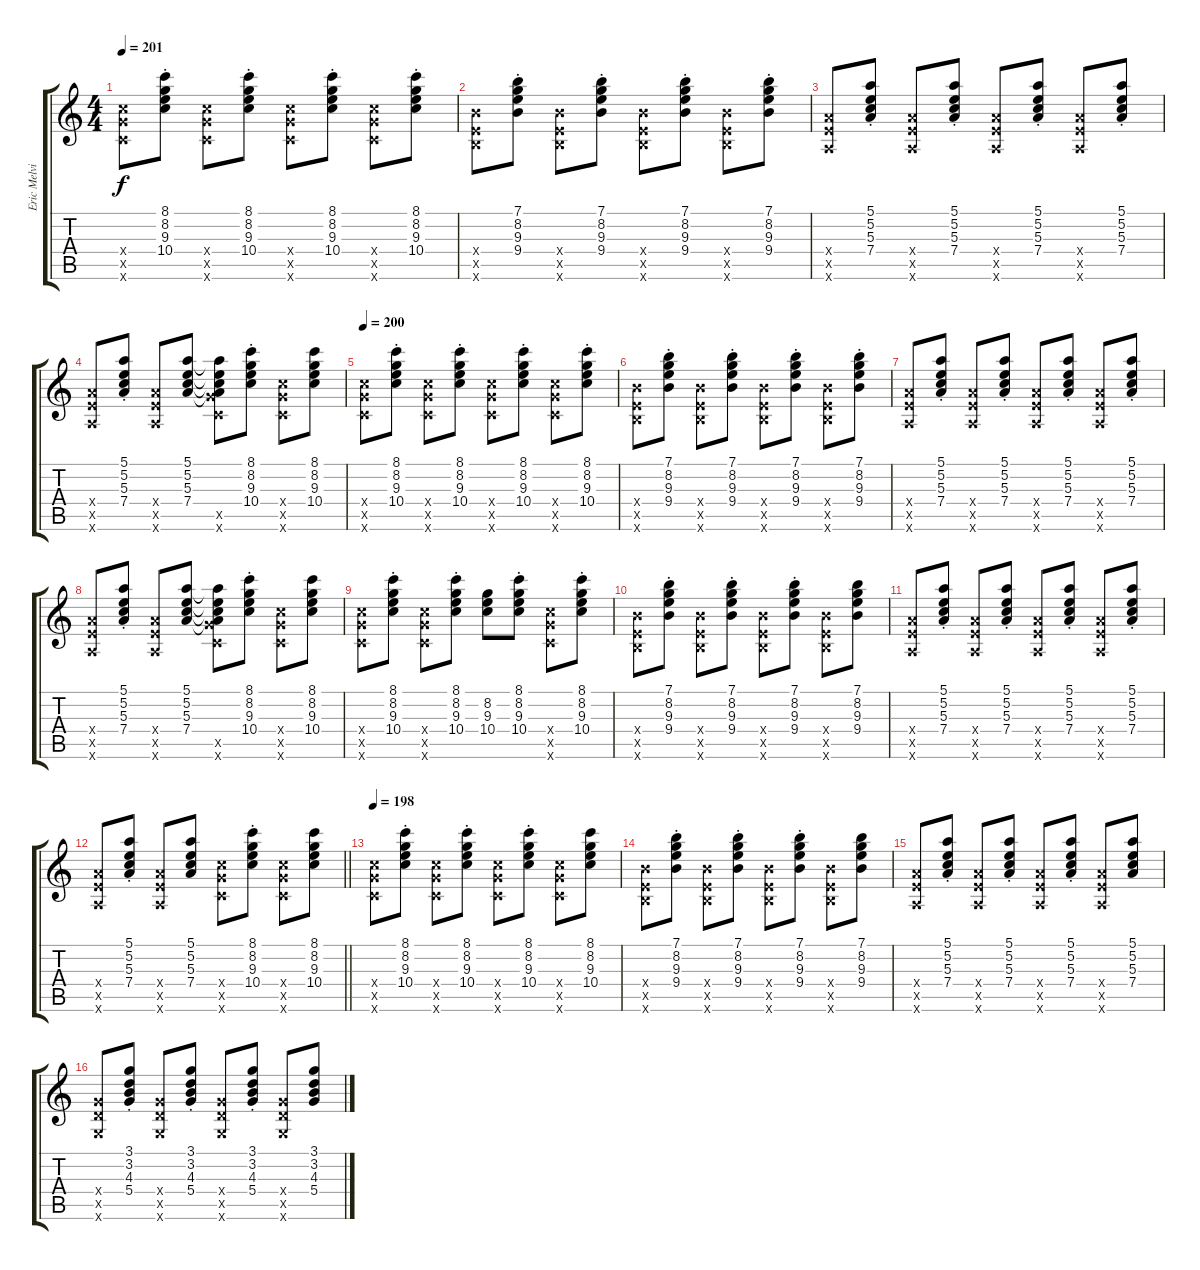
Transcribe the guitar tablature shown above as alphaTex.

\track ("Eric Melvin" "Eric Melvi") {instrument electricguitarjazz}
\staff {score tabs}
\tuning (E4 B3 G3 D3 A2 E2) {hide}
\ts (4 4)
\tempo 201
\clef g2
\ks c
(10.4{x} 10.5{x} 8.6{x}).8{dy f} (8.1{st} 8.2{st} 9.3{st} 10.4{st}).8 (10.4{x} 10.5{x} 8.6{x}).8 (8.1{st} 8.2{st} 9.3{st} 10.4{st}).8 (10.4{x} 10.5{x} 8.6{x}).8 (8.1{st} 8.2{st} 9.3{st} 10.4{st}).8 (10.4{x} 10.5{x} 8.6{x}).8 (8.1{st} 8.2{st} 9.3{st} 10.4{st}).8 |
(9.4{x} 7.5{x} 7.6{x}).8 (7.1{st} 8.2{st} 9.3{st} 9.4{st}).8 (9.4{x} 7.5{x} 7.6{x}).8 (7.1{st} 8.2{st} 9.3{st} 9.4{st}).8 (9.4{x} 7.5{x} 7.6{x}).8 (7.1{st} 8.2{st} 9.3{st} 9.4{st}).8 (9.4{x} 7.5{x} 7.6{x}).8 (7.1{st} 8.2{st} 9.3{st} 9.4{st}).8 |
(7.4{x} 7.5{x} 5.6{x}).8 (5.1{st} 5.2{st} 5.3{st} 7.4{st}).8 (7.4{x} 7.5{x} 5.6{x}).8 (5.1{st} 5.2{st} 5.3{st} 7.4{st}).8 (7.4{x} 7.5{x} 5.6{x}).8 (5.1{st} 5.2{st} 5.3{st} 7.4{st}).8 (7.4{x} 7.5{x} 5.6{x}).8 (5.1{st} 5.2{st} 5.3{st} 7.4{st}).8 |
(7.4{x} 7.5{x} 5.6{x}).8 (5.1{st} 5.2{st} 5.3{st} 7.4{st}).8 (7.4{x} 7.5{x} 5.6{x}).8 (5.1 5.2 5.3 7.4).8 (5.1{t} 5.2{t} 5.3{t} 7.4{t} 10.5{x} 8.6{x}).8 (8.1{st} 8.2{st} 9.3{st} 10.4{st}).8 (10.4{x} 10.5{x} 8.6{x}).8 (8.1 8.2 9.3 10.4).8 |
\tempo 200
(10.4{x} 10.5{x} 8.6{x}).8 (8.1{st} 8.2{st} 9.3{st} 10.4{st}).8 (10.4{x} 10.5{x} 8.6{x}).8 (8.1{st} 8.2{st} 9.3{st} 10.4{st}).8 (10.4{x} 10.5{x} 8.6{x}).8 (8.1{st} 8.2{st} 9.3{st} 10.4{st}).8 (10.4{x} 10.5{x} 8.6{x}).8 (8.1{st} 8.2{st} 9.3{st} 10.4{st}).8 |
(9.4{x} 7.5{x} 7.6{x}).8 (7.1{st} 8.2{st} 9.3{st} 9.4{st}).8 (9.4{x} 7.5{x} 7.6{x}).8 (7.1{st} 8.2{st} 9.3{st} 9.4{st}).8 (9.4{x} 7.5{x} 7.6{x}).8 (7.1{st} 8.2{st} 9.3{st} 9.4{st}).8 (9.4{x} 7.5{x} 7.6{x}).8 (7.1{st} 8.2{st} 9.3{st} 9.4{st}).8 |
(7.4{x} 7.5{x} 5.6{x}).8 (5.1{st} 5.2{st} 5.3{st} 7.4{st}).8 (7.4{x} 7.5{x} 5.6{x}).8 (5.1{st} 5.2{st} 5.3{st} 7.4{st}).8 (7.4{x} 7.5{x} 5.6{x}).8 (5.1{st} 5.2{st} 5.3{st} 7.4{st}).8 (7.4{x} 7.5{x} 5.6{x}).8 (5.1{st} 5.2{st} 5.3{st} 7.4{st}).8 |
(7.4{x} 7.5{x} 5.6{x}).8 (5.1{st} 5.2{st} 5.3{st} 7.4{st}).8 (7.4{x} 7.5{x} 5.6{x}).8 (5.1 5.2 5.3 7.4).8 (5.1{t} 5.2{t} 5.3{t} 7.4{t} 10.5{x} 8.6{x}).8 (8.1{st} 8.2{st} 9.3{st} 10.4{st}).8 (10.4{x} 10.5{x} 8.6{x}).8 (8.1 8.2 9.3 10.4).8 |
(10.4{x} 10.5{x} 8.6{x}).8 (8.1{st} 8.2{st} 9.3{st} 10.4{st}).8 (10.4{x} 10.5{x} 8.6{x}).8 (8.1{st} 8.2{st} 9.3{st} 10.4{st}).8 (8.2 9.3 10.4).8 (8.1{st} 8.2{st} 9.3{st} 10.4{st}).8 (10.4{x} 10.5{x} 8.6{x}).8 (8.1{st} 8.2{st} 9.3{st} 10.4{st}).8 |
(9.4{x} 7.5{x} 7.6{x}).8 (7.1{st} 8.2{st} 9.3{st} 9.4{st}).8 (9.4{x} 7.5{x} 7.6{x}).8 (7.1{st} 8.2{st} 9.3{st} 9.4{st}).8 (9.4{x} 7.5{x} 7.6{x}).8 (7.1{st} 8.2{st} 9.3{st} 9.4{st}).8 (9.4{x} 7.5{x} 7.6{x}).8 (7.1 8.2 9.3 9.4).8 |
(7.4{x} 7.5{x} 5.6{x}).8 (5.1{st} 5.2{st} 5.3{st} 7.4{st}).8 (7.4{x} 7.5{x} 5.6{x}).8 (5.1{st} 5.2{st} 5.3{st} 7.4{st}).8 (7.4{x} 7.5{x} 5.6{x}).8 (5.1{st} 5.2{st} 5.3{st} 7.4{st}).8 (7.4{x} 7.5{x} 5.6{x}).8 (5.1{st} 5.2{st} 5.3{st} 7.4{st}).8 |
\barLineRight lightlight
(7.4{x} 7.5{x} 5.6{x}).8 (5.1{st} 5.2{st} 5.3{st} 7.4{st}).8 (7.4{x} 7.5{x} 5.6{x}).8 (5.1 5.2 5.3 7.4).8 (10.4{x} 10.5{x} 8.6{x}).8 (8.1{st} 8.2{st} 9.3{st} 10.4{st}).8 (10.4{x} 10.5{x} 8.6{x}).8 (8.1 8.2 9.3 10.4).8 |
\section ("" "")
\tempo 198
(10.4{x} 10.5{x} 8.6{x}).8 (8.1{st} 8.2{st} 9.3{st} 10.4{st}).8 (10.4{x} 10.5{x} 8.6{x}).8 (8.1{st} 8.2{st} 9.3{st} 10.4{st}).8 (10.4{x} 10.5{x} 8.6{x}).8 (8.1{st} 8.2{st} 9.3{st} 10.4{st}).8 (10.4{x} 10.5{x} 8.6{x}).8 (8.1 8.2 9.3 10.4).8 |
(9.4{x} 7.5{x} 7.6{x}).8 (7.1{st} 8.2{st} 9.3{st} 9.4{st}).8 (9.4{x} 7.5{x} 7.6{x}).8 (7.1{st} 8.2{st} 9.3{st} 9.4{st}).8 (9.4{x} 7.5{x} 7.6{x}).8 (7.1{st} 8.2{st} 9.3{st} 9.4{st}).8 (9.4{x} 7.5{x} 7.6{x}).8 (7.1 8.2 9.3 9.4).8 |
(7.4{x} 7.5{x} 5.6{x}).8 (5.1{st} 5.2{st} 5.3{st} 7.4{st}).8 (7.4{x} 7.5{x} 5.6{x}).8 (5.1{st} 5.2{st} 5.3{st} 7.4{st}).8 (7.4{x} 7.5{x} 5.6{x}).8 (5.1{st} 5.2{st} 5.3{st} 7.4{st}).8 (7.4{x} 7.5{x} 5.6{x}).8 (5.1 5.2 5.3 7.4).8 |
(5.4{x} 5.5{x} 3.6{x}).8 (3.1{st} 3.2{st} 4.3{st} 5.4{st}).8 (5.4{x} 5.5{x} 3.6{x}).8 (3.1{st} 3.2{st} 4.3{st} 5.4{st}).8 (5.4{x} 5.5{x} 3.6{x}).8 (3.1{st} 3.2{st} 4.3{st} 5.4{st}).8 (5.4{x} 5.5{x} 3.6{x}).8 (3.1 3.2 4.3 5.4).8
